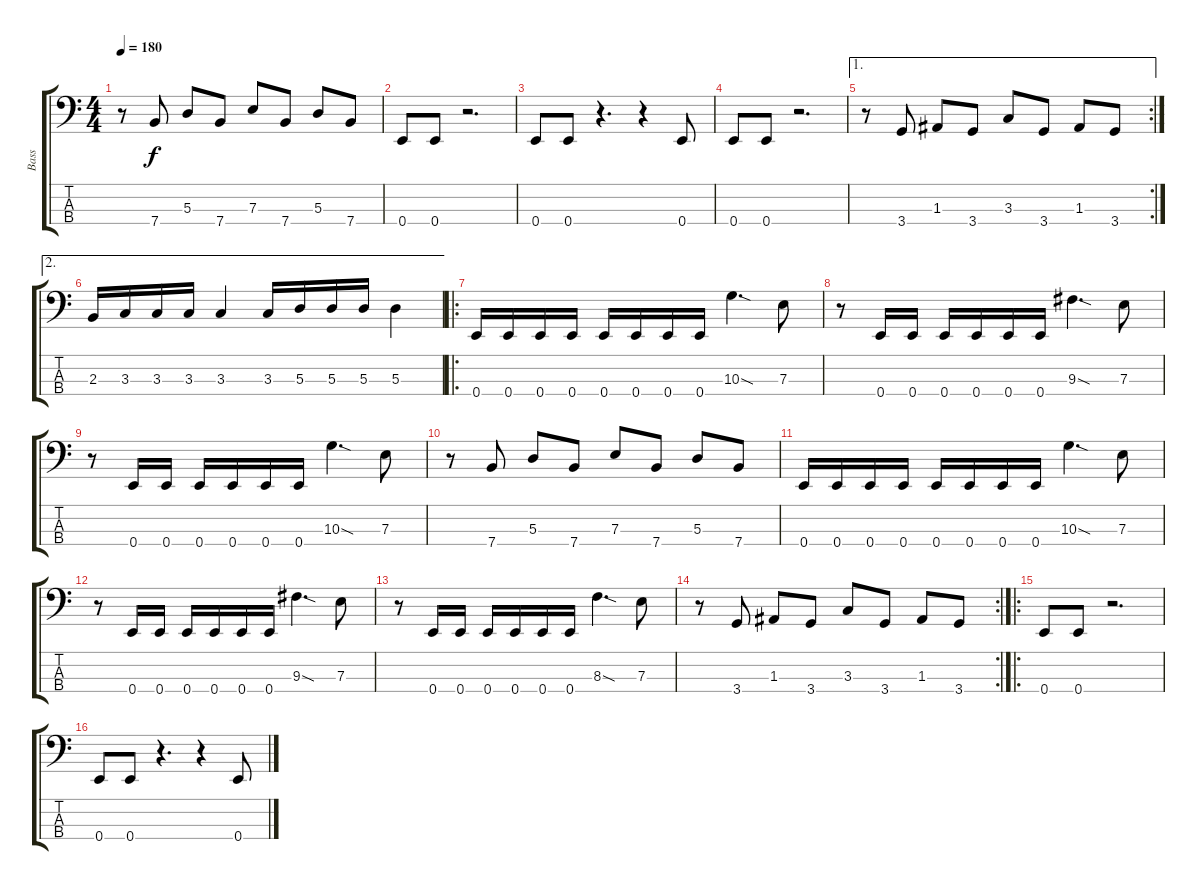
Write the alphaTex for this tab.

\track ("Bass" "Bass") {instrument electricbasspick}
\staff {score tabs}
\tuning (G2 D2 A1 E1) {hide}
\ts (4 4)
\tempo 180
\clef f4
\ks c
r.8{dy f} 7.4.8 5.3.8 7.4.8 7.3.8 7.4.8 5.3.8 7.4.8 |
0.4.8 0.4.8 r.2{d} |
0.4.8 0.4.8 r.4{d} r.4 0.4.8 |
0.4.8 0.4.8 r.2{d} |
\ae 1
\rc 2
r.8 3.4.8 1.3.8 3.4.8 3.3.8 3.4.8 1.3.8 3.4.8 |
\ae 2
2.3.16 3.3.16 3.3.16 3.3.16 3.3.4 3.3.16 5.3.16 5.3.16 5.3.16 5.3.4 |
\ro
0.4.16 0.4.16 0.4.16 0.4.16 0.4.16 0.4.16 0.4.16 0.4.16 10.3{sod}.4{d} 7.3.8 |
r.8 0.4.16 0.4.16 0.4.16 0.4.16 0.4.16 0.4.16 9.3{sod}.4{d} 7.3.8 |
r.8 0.4.16 0.4.16 0.4.16 0.4.16 0.4.16 0.4.16 10.3{sod}.4{d} 7.3.8 |
r.8 7.4.8 5.3.8 7.4.8 7.3.8 7.4.8 5.3.8 7.4.8 |
0.4.16 0.4.16 0.4.16 0.4.16 0.4.16 0.4.16 0.4.16 0.4.16 10.3{sod}.4{d} 7.3.8 |
r.8 0.4.16 0.4.16 0.4.16 0.4.16 0.4.16 0.4.16 9.3{sod}.4{d} 7.3.8 |
r.8 0.4.16 0.4.16 0.4.16 0.4.16 0.4.16 0.4.16 8.3{sod}.4{d} 7.3.8 |
\rc 2
r.8 3.4.8 1.3.8 3.4.8 3.3.8 3.4.8 1.3.8 3.4.8 |
\ro
0.4.8 0.4.8 r.2{d} |
0.4.8 0.4.8 r.4{d} r.4 0.4.8
